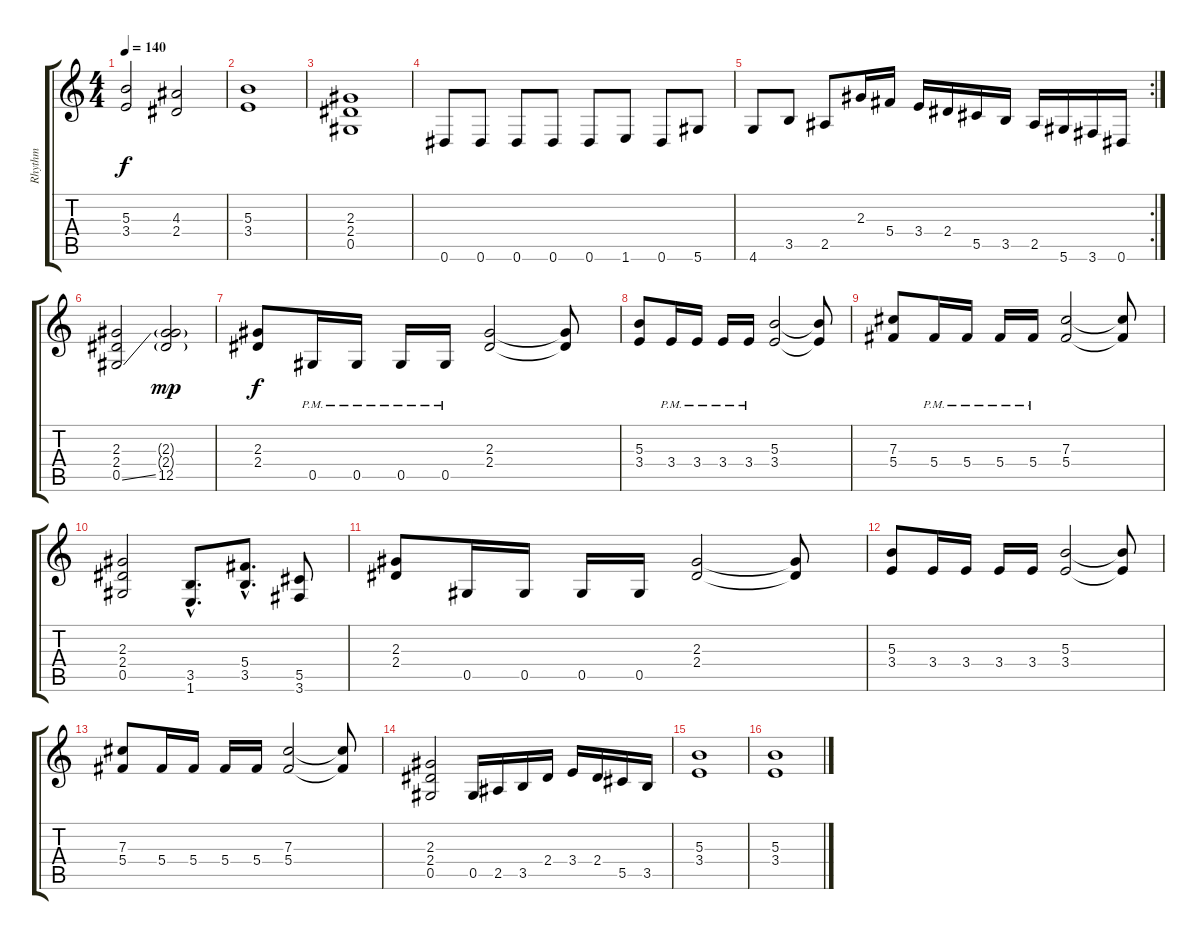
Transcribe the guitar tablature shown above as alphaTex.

\track ("Rhythm" "Rhythm") {instrument distortionguitar}
\staff {score tabs}
\tuning (Eb4 Bb3 Gb3 Db3 Ab2 Eb2) {hide}
\ts (4 4)
\tempo 140
\clef g2
\ks c
(5.3 3.4).2{dy f} (4.3 2.4).2 |
(5.3 3.4).1 |
(2.3 2.4 0.5).1 |
0.6.8 0.6.8 0.6.8 0.6.8 0.6.8 1.6.8 0.6.8 5.6.8 |
\rc 2
4.6.8 3.5.8 2.5.8 2.3.16 5.4.16 3.4.16 2.4.16 5.5.16 3.5.16 2.5.16 5.6.16 3.6.16 0.6.16 |
(2.3 2.4 0.5{ss}).2 (2.3{g} 2.4{g} 12.5).2{dy mp} |
(2.3 2.4).8{dy f} 0.5{pm}.16 0.5{pm}.16 0.5{pm}.16 0.5{pm}.16 (2.3 2.4).2 (2.3{t} 2.4{t}).8 |
(5.3 3.4).8 3.4{pm}.16 3.4{pm}.16 3.4{pm}.16 3.4{pm}.16 (5.3 3.4).2 (5.3{t} 3.4{t}).8 |
(7.3 5.4).8 5.4{pm}.16 5.4{pm}.16 5.4{pm}.16 5.4{pm}.16 (7.3 5.4).2 (7.3{t} 5.4{t}).8 |
(2.3 2.4 0.5).2 (3.5{hac} 1.6{hac}).8{d} (5.4{hac} 3.5{hac}).8{d} (5.5 3.6).8 |
(2.3 2.4).8 0.5.16 0.5.16 0.5.16 0.5.16 (2.3 2.4).2 (2.3{t} 2.4{t}).8 |
(5.3 3.4).8 3.4.16 3.4.16 3.4.16 3.4.16 (5.3 3.4).2 (5.3{t} 3.4{t}).8 |
(7.3 5.4).8 5.4.16 5.4.16 5.4.16 5.4.16 (7.3 5.4).2 (7.3{t} 5.4{t}).8 |
(2.3 2.4 0.5).2 0.5.16 2.5.16 3.5.16 2.4.16 3.4.16 2.4.16 5.5.16 3.5.16 |
(5.3 3.4).1 |
(5.3 3.4).1
